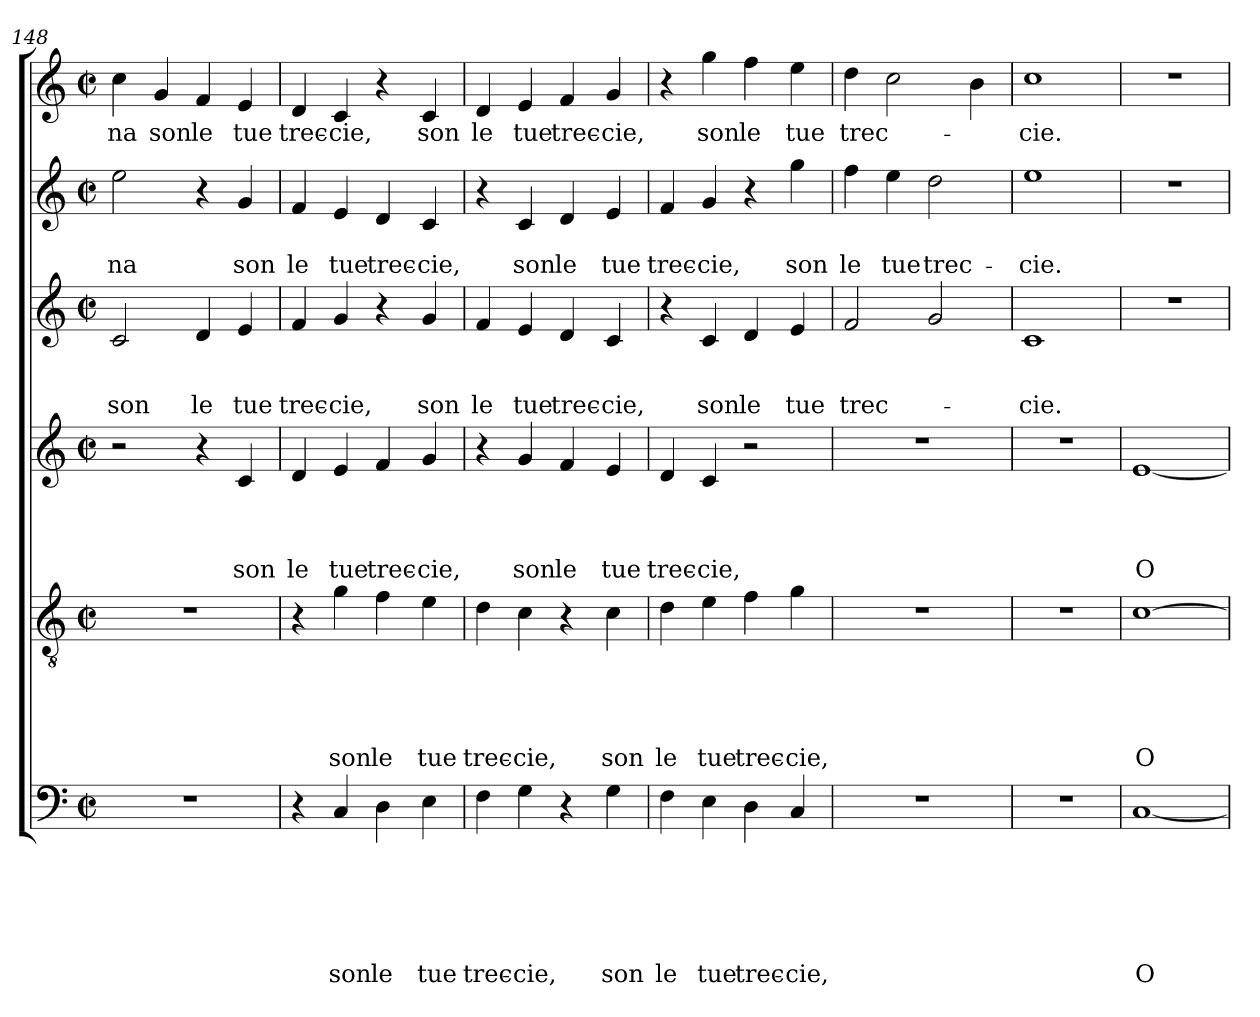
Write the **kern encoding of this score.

**kern	**text	**text	**text	**text	**text	**text	**kern	**text	**text	**text	**text	**text	**kern	**text	**text	**text	**text	**kern	**text	**text	**text	**kern	**text	**text	**kern	**text
*part6	*part6	*part6	*part6	*part6	*part6	*part6	*part5	*part5	*part5	*part5	*part5	*part5	*part4	*part4	*part4	*part4	*part4	*part3	*part3	*part3	*part3	*part2	*part2	*part2	*part1	*part1
*staff6	*staff6	*staff6	*staff6	*staff6	*staff6	*staff6	*staff5	*staff5	*staff5	*staff5	*staff5	*staff5	*staff4	*staff4	*staff4	*staff4	*staff4	*staff3	*staff3	*staff3	*staff3	*staff2	*staff2	*staff2	*staff1	*staff1
*clefF4	*	*	*	*	*	*	*clefGv2	*	*	*	*	*	*clefG2	*	*	*	*	*clefG2	*	*	*	*clefG2	*	*	*clefG2	*
*k[]	*	*	*	*	*	*	*k[]	*	*	*	*	*	*k[]	*	*	*	*	*k[]	*	*	*	*k[]	*	*	*k[]	*
*C:	*	*	*	*	*	*	*C:	*	*	*	*	*	*C:	*	*	*	*	*C:	*	*	*	*C:	*	*	*C:	*
*M2/2	*	*	*	*	*	*	*M2/2	*	*	*	*	*	*M2/2	*	*	*	*	*M2/2	*	*	*	*M2/2	*	*	*M2/2	*
*met(c|)	*	*	*	*	*	*	*met(c|)	*	*	*	*	*	*met(c|)	*	*	*	*	*met(c|)	*	*	*	*met(c|)	*	*	*met(c|)	*
=148	=148	=148	=148	=148	=148	=148	=148	=148	=148	=148	=148	=148	=148	=148	=148	=148	=148	=148	=148	=148	=148	=148	=148	=148	=148	=148
!	!	!	!	!	!	!	!	!	!	!	!	!	!	!	!	!	!	!	!	!	!LO:LY:b	!	!	!LO:LY:b	!	!LO:LY:b
1r	.	.	.	.	.	.	1r	.	.	.	.	.	2r	.	.	.	.	2c/	.	.	son	2ee\	.	-na	4cc\	-na
!	!	!	!	!	!	!	!	!	!	!	!	!	!	!	!	!	!	!	!	!	!	!	!	!	!	!LO:LY:b
.	.	.	.	.	.	.	.	.	.	.	.	.	.	.	.	.	.	.	.	.	.	.	.	.	4g/	son
!	!	!	!	!	!	!	!	!	!	!	!	!	!	!	!	!	!	!	!	!	!LO:LY:b	!	!	!	!	!LO:LY:b
.	.	.	.	.	.	.	.	.	.	.	.	.	4r	.	.	.	.	4d/	.	.	le	4r	.	.	4f/	le
!	!	!	!	!	!	!	!	!	!	!	!	!	!	!	!	!	!LO:LY:b	!	!	!	!LO:LY:b	!	!	!LO:LY:b	!	!LO:LY:b
.	.	.	.	.	.	.	.	.	.	.	.	.	4c/	.	.	.	son	4e/	.	.	tue	4g/	.	son	4e/	tue
!!LO:LB:g=z
=149	=149	=149	=149	=149	=149	=149	=149	=149	=149	=149	=149	=149	=149	=149	=149	=149	=149	=149	=149	=149	=149	=149	=149	=149	=149	=149
!	!	!	!	!	!	!	!	!	!	!	!	!	!	!	!	!	!LO:LY:b	!	!	!	!LO:LY:b	!	!	!LO:LY:b	!	!LO:LY:b
4r	.	.	.	.	.	.	4r	.	.	.	.	.	4d/	.	.	.	le	4f/	.	.	trec-	4f/	.	le	4d/	trec-
!	!	!	!	!	!	!LO:LY:b	!	!	!	!	!	!LO:LY:b	!	!	!	!	!LO:LY:b	!	!	!	!LO:LY:b	!	!	!LO:LY:b	!	!LO:LY:b
4C/	.	.	.	.	.	son	4g\	.	.	.	.	son	4e/	.	.	.	tue	4g/	.	.	-cie,	4e/	.	tue	4c/	-cie,
!	!	!	!	!	!	!LO:LY:b	!	!	!	!	!	!LO:LY:b	!	!	!	!	!LO:LY:b	!	!	!	!	!	!	!LO:LY:b	!	!
4D\	.	.	.	.	.	le	4f\	.	.	.	.	le	4f/	.	.	.	trec-	4r	.	.	.	4d/	.	trec-	4r	.
!	!	!	!	!	!	!LO:LY:b	!	!	!	!	!	!LO:LY:b	!	!	!	!	!LO:LY:b	!	!	!	!LO:LY:b	!	!	!LO:LY:b	!	!LO:LY:b
4E\	.	.	.	.	.	tue	4e\	.	.	.	.	tue	4g/	.	.	.	-cie,	4g/	.	.	son	4c/	.	-cie,	4c/	son
=150	=150	=150	=150	=150	=150	=150	=150	=150	=150	=150	=150	=150	=150	=150	=150	=150	=150	=150	=150	=150	=150	=150	=150	=150	=150	=150
!	!	!	!	!	!	!LO:LY:b	!	!	!	!	!	!LO:LY:b	!	!	!	!	!	!	!	!	!LO:LY:b	!	!	!	!	!LO:LY:b
4F\	.	.	.	.	.	trec-	4d\	.	.	.	.	trec-	4r	.	.	.	.	4f/	.	.	le	4r	.	.	4d/	le
!	!	!	!	!	!	!LO:LY:b	!	!	!	!	!	!LO:LY:b	!	!	!	!	!LO:LY:b	!	!	!	!LO:LY:b	!	!	!LO:LY:b	!	!LO:LY:b
4G\	.	.	.	.	.	-cie,	4c\	.	.	.	.	-cie,	4g/	.	.	.	son	4e/	.	.	tue	4c/	.	son	4e/	tue
!	!	!	!	!	!	!	!	!	!	!	!	!	!	!	!	!	!LO:LY:b	!	!	!	!LO:LY:b	!	!	!LO:LY:b	!	!LO:LY:b
4r	.	.	.	.	.	.	4r	.	.	.	.	.	4f/	.	.	.	le	4d/	.	.	trec-	4d/	.	le	4f/	trec-
!	!	!	!	!	!	!LO:LY:b	!	!	!	!	!	!LO:LY:b	!	!	!	!	!LO:LY:b	!	!	!	!LO:LY:b	!	!	!LO:LY:b	!	!LO:LY:b
4G\	.	.	.	.	.	son	4c\	.	.	.	.	son	4e/	.	.	.	tue	4c/	.	.	-cie,	4e/	.	tue	4g/	-cie,
=151	=151	=151	=151	=151	=151	=151	=151	=151	=151	=151	=151	=151	=151	=151	=151	=151	=151	=151	=151	=151	=151	=151	=151	=151	=151	=151
!	!	!	!	!	!	!LO:LY:b	!	!	!	!	!	!LO:LY:b	!	!	!	!	!LO:LY:b	!	!	!	!	!	!	!LO:LY:b	!	!
4F\	.	.	.	.	.	le	4d\	.	.	.	.	le	4d/	.	.	.	trec-	4r	.	.	.	4f/	.	trec-	4r	.
!	!	!	!	!	!	!LO:LY:b	!	!	!	!	!	!LO:LY:b	!	!	!	!	!LO:LY:b	!	!	!	!LO:LY:b	!	!	!LO:LY:b	!	!LO:LY:b
4E\	.	.	.	.	.	tue	4e\	.	.	.	.	tue	4c/	.	.	.	-cie,	4c/	.	.	son	4g/	.	-cie,	4gg\	son
!	!	!	!	!	!	!LO:LY:b	!	!	!	!	!	!LO:LY:b	!	!	!	!	!	!	!	!	!LO:LY:b	!	!	!	!	!LO:LY:b
4D\	.	.	.	.	.	trec-	4f\	.	.	.	.	trec-	2r	.	.	.	.	4d/	.	.	le	4r	.	.	4ff\	le
!	!	!	!	!	!	!LO:LY:b	!	!	!	!	!	!LO:LY:b	!	!	!	!	!	!	!	!	!LO:LY:b	!	!	!LO:LY:b	!	!LO:LY:b
4C/	.	.	.	.	.	-cie,	4g\	.	.	.	.	-cie,	.	.	.	.	.	4e/	.	.	tue	4gg\	.	son	4ee\	tue
=152	=152	=152	=152	=152	=152	=152	=152	=152	=152	=152	=152	=152	=152	=152	=152	=152	=152	=152	=152	=152	=152	=152	=152	=152	=152	=152
!	!	!	!	!	!	!	!	!	!	!	!	!	!	!	!	!	!	!	!	!	!LO:LY:b	!	!	!LO:LY:b	!	!LO:LY:b
1r	.	.	.	.	.	.	1r	.	.	.	.	.	1r	.	.	.	.	2f/	.	.	trec-	4ff\	.	le	4dd\	trec-
!	!	!	!	!	!	!	!	!	!	!	!	!	!	!	!	!	!	!	!	!	!	!	!	!LO:LY:b	!	!
.	.	.	.	.	.	.	.	.	.	.	.	.	.	.	.	.	.	.	.	.	.	4ee\	.	tue	2cc\	.
!	!	!	!	!	!	!	!	!	!	!	!	!	!	!	!	!	!	!	!	!	!	!	!	!LO:LY:b	!	!
.	.	.	.	.	.	.	.	.	.	.	.	.	.	.	.	.	.	2g/	.	.	.	2dd\	.	trec-	.	.
.	.	.	.	.	.	.	.	.	.	.	.	.	.	.	.	.	.	.	.	.	.	.	.	.	4b\	.
=153	=153	=153	=153	=153	=153	=153	=153	=153	=153	=153	=153	=153	=153	=153	=153	=153	=153	=153	=153	=153	=153	=153	=153	=153	=153	=153
!	!	!	!	!	!	!	!	!	!	!	!	!	!	!	!	!	!	!	!	!	!LO:LY:b	!	!	!LO:LY:b	!	!LO:LY:b
1r	.	.	.	.	.	.	1r	.	.	.	.	.	1r	.	.	.	.	1c	.	.	-cie.	1ee	.	-cie.	1cc	-cie.
=154	=154	=154	=154	=154	=154	=154	=154	=154	=154	=154	=154	=154	=154	=154	=154	=154	=154	=154	=154	=154	=154	=154	=154	=154	=154	=154
!	!	!	!	!	!	!LO:LY:b	!	!	!	!	!	!LO:LY:b	!	!	!	!	!LO:LY:b	!	!	!	!	!	!	!	!	!
[1C	.	.	.	.	.	O	[1c	.	.	.	.	O	[1e	.	.	.	O	1r	.	.	.	1r	.	.	1r	.
=	=	=	=	=	=	=	=	=	=	=	=	=	=	=	=	=	=	=	=	=	=	=	=	=	=	=
*-	*-	*-	*-	*-	*-	*-	*-	*-	*-	*-	*-	*-	*-	*-	*-	*-	*-	*-	*-	*-	*-	*-	*-	*-	*-	*-
